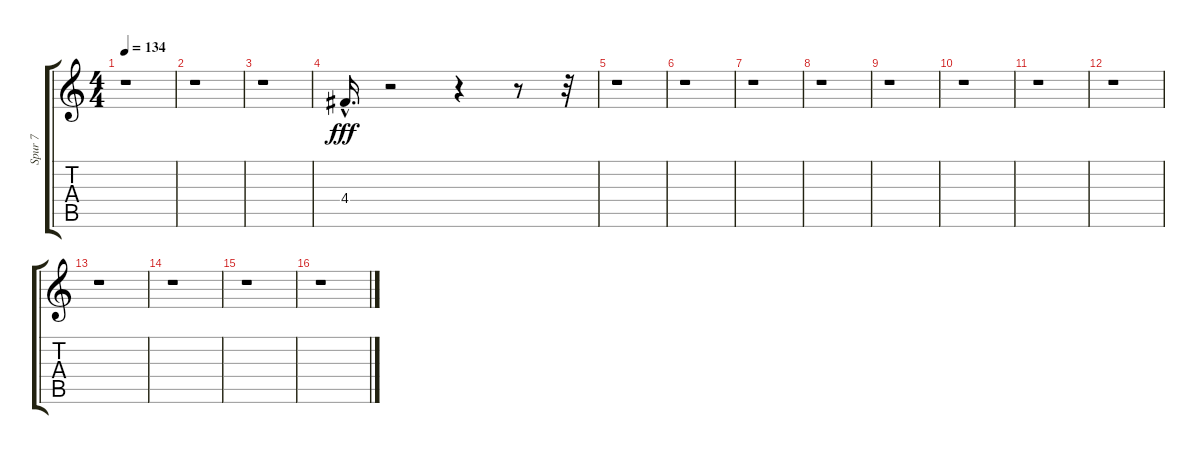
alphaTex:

\track ("Spur 7" "Spur 7") {instrument synthbass1}
\staff {score tabs}
\tuning (E4 B3 G3 D3 A2 E2) {hide}
\ts (4 4)
\tempo 134
\clef g2
\ks c
r.1{dy fff} |
r.1 |
r.1 |
4.4{hac}.16{d} r.2 r.4 r.8 r.32 |
r.1 |
r.1 |
r.1 |
r.1 |
r.1 |
r.1 |
r.1 |
r.1 |
r.1 |
r.1 |
r.1 |
r.1
